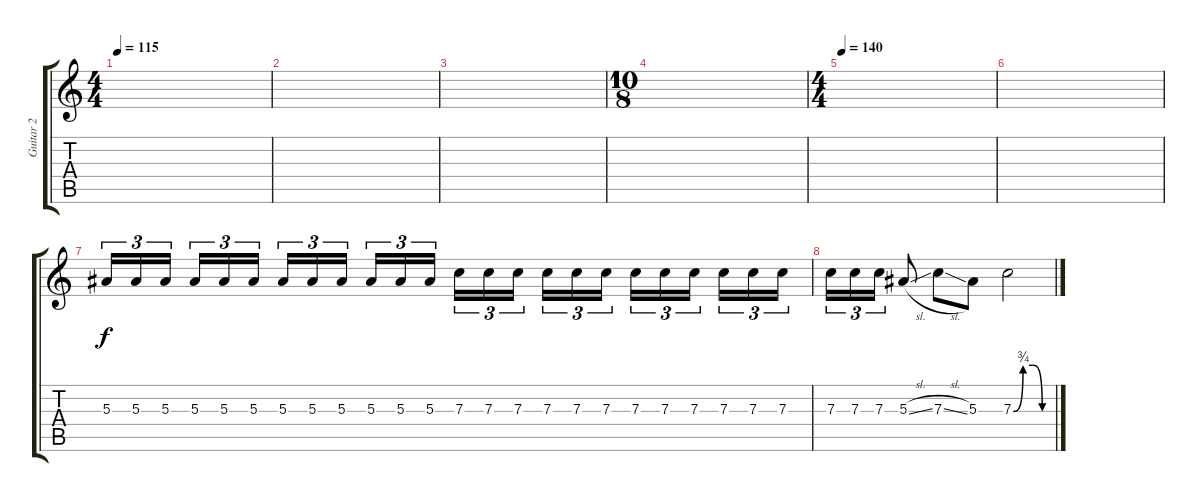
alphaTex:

\track ("Guitar 2" "Guitar 2") {instrument overdrivenguitar}
\staff {score tabs}
\tuning (D4 A3 F3 C3 G2 C2) {hide}
\ts (4 4)
\tempo 115
\clef g2
\ks c
|
|
|
\ts (10 8)
|
\ts (4 4)
\tempo 140
|
|
5.3.16{tu (3 2)} 5.3.16{tu (3 2)} 5.3.16{tu (3 2)} 5.3.16{tu (3 2)} 5.3.16{tu (3 2)} 5.3.16{tu (3 2)} 5.3.16{tu (3 2)} 5.3.16{tu (3 2)} 5.3.16{tu (3 2)} 5.3.16{tu (3 2)} 5.3.16{tu (3 2)} 5.3.16{tu (3 2)} 7.3.16{tu (3 2)} 7.3.16{tu (3 2)} 7.3.16{tu (3 2)} 7.3.16{tu (3 2)} 7.3.16{tu (3 2)} 7.3.16{tu (3 2)} 7.3.16{tu (3 2)} 7.3.16{tu (3 2)} 7.3.16{tu (3 2)} 7.3.16{tu (3 2)} 7.3.16{tu (3 2)} 7.3.16{tu (3 2)} |
7.3.16{tu (3 2)} 7.3.16{tu (3 2)} 7.3.16{tu (3 2)} 5.3{sl}.8 7.3{sl}.8 5.3.8 7.3{be (custom 0 0 15 3 30 3 45 0 60 0)}.2
